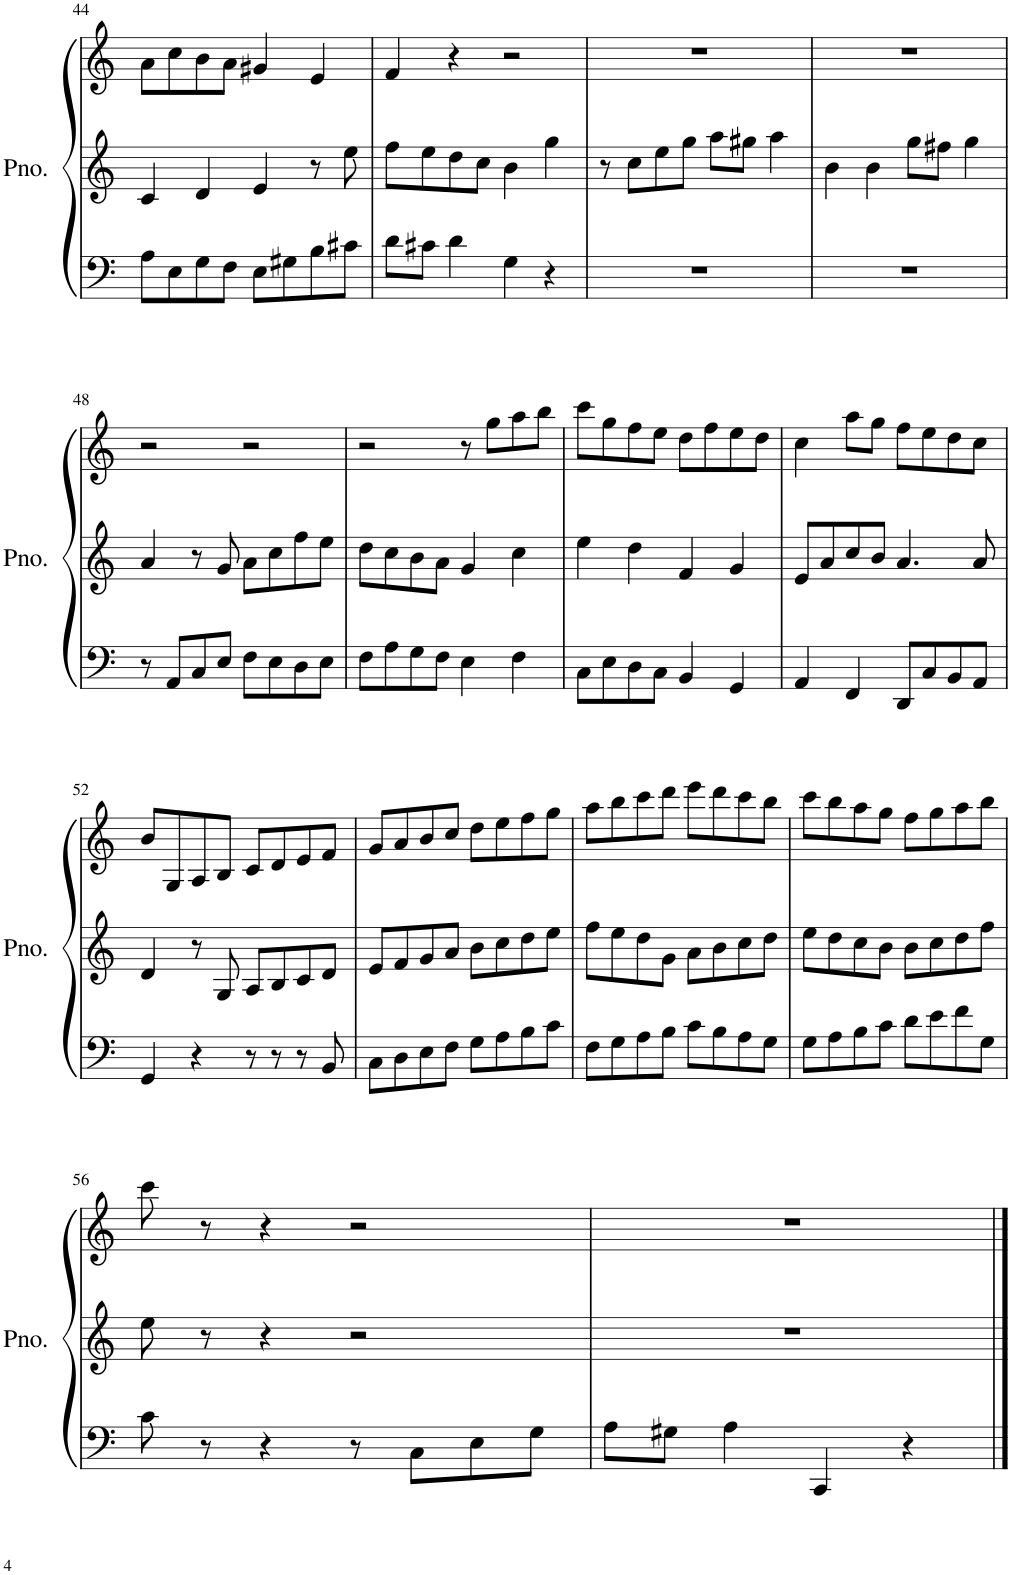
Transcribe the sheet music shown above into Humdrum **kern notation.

**kern	**kern	**kern
*part1	*part1	*part1
*staff3	*staff2	*staff1
*I"Piano	*	*
*I'Pno.	*	*
!!LO:PB:g=z
*clefF4	*clefG2	*clefG2
*k[]	*k[]	*k[]
*M4/4	*M4/4	*M4/4
=44	=44	=44
8A\L	4c/	8a\L
8E\	.	8cc\
8G\	4d/	8b\
8F\J	.	8a\J
8E\L	4e/	4g#X/
8G#X\	.	.
8B\	8r	4e/
8c#X\J	8ee\	.
=45	=45	=45
8d\L	8ff\L	4f/
8c#X\J	8ee\	.
4d\	8dd\	4r
.	8cc\J	.
4G\	4b\	2r
4r	4gg\	.
=46	=46	=46
1r	8r	1r
.	8cc\L	.
.	8ee\	.
.	8gg\J	.
.	8aa\L	.
.	8gg#X\J	.
.	4aa\	.
=47	=47	=47
1r	4b\	1r
.	4b\	.
.	8gg\L	.
.	8ff#X\J	.
.	4gg\	.
!!LO:LB:g=z
=48	=48	=48
8r	4a/	2r
8AA/L	.	.
8C/	8r	.
8E/J	8g/	.
8F\L	8a\L	2r
8E\	8cc\	.
8D\	8ff\	.
8E\J	8ee\J	.
=49	=49	=49
8F\L	8dd\L	2r
8A\	8cc\	.
8G\	8b\	.
8F\J	8a\J	.
4E\	4g/	8r
.	.	8gg\L
4F\	4cc\	8aa\
.	.	8bb\J
=50	=50	=50
8C\L	4ee\	8ccc\L
8E\	.	8gg\
8D\	4dd\	8ff\
8C\J	.	8ee\J
4BB/	4f/	8dd\L
.	.	8ff\
4GG/	4g/	8ee\
.	.	8dd\J
=51	=51	=51
4AA/	8e/L	4cc\
.	8a/	.
4FF/	8cc/	8aa\L
.	8b/J	8gg\J
8DD/L	4.a/	8ff\L
8C/	.	8ee\
8BB/	.	8dd\
8AA/J	8a/	8cc\J
!!LO:LB:g=z
=52	=52	=52
4GG/	4d/	8b/L
.	.	8G/
4r	8r	8A/
.	8G/	8B/J
8r	8A/L	8c/L
8r	8B/	8d/
8r	8c/	8e/
8BB/	8d/J	8f/J
=53	=53	=53
8C\L	8e/L	8g/L
8D\	8f/	8a/
8E\	8g/	8b/
8F\J	8a/J	8cc/J
8G\L	8b\L	8dd\L
8A\	8cc\	8ee\
8B\	8dd\	8ff\
8c\J	8ee\J	8gg\J
=54	=54	=54
8F\L	8ff\L	8aa\L
8G\	8ee\	8bb\
8A\	8dd\	8ccc\
8B\J	8g\J	8ddd\J
8c\L	8a\L	8eee\L
8B\	8b\	8ddd\
8A\	8cc\	8ccc\
8G\J	8dd\J	8bb\J
=55	=55	=55
8G\L	8ee\L	8ccc\L
8A\	8dd\	8bb\
8B\	8cc\	8aa\
8c\J	8b\J	8gg\J
8d\L	8b\L	8ff\L
8e\	8cc\	8gg\
8f\	8dd\	8aa\
8G\J	8ff\J	8bb\J
!!LO:LB:g=z
=56	=56	=56
8c\	8ee\	8ccc\
8r	8r	8r
4r	4r	4r
8r	2r	2r
8C\L	.	.
8E\	.	.
8G\J	.	.
=57	=57	=57
8A\L	1r	1r
8G#X\J	.	.
4A\	.	.
4CC/	.	.
4r	.	.
==	==	==
*-	*-	*-
